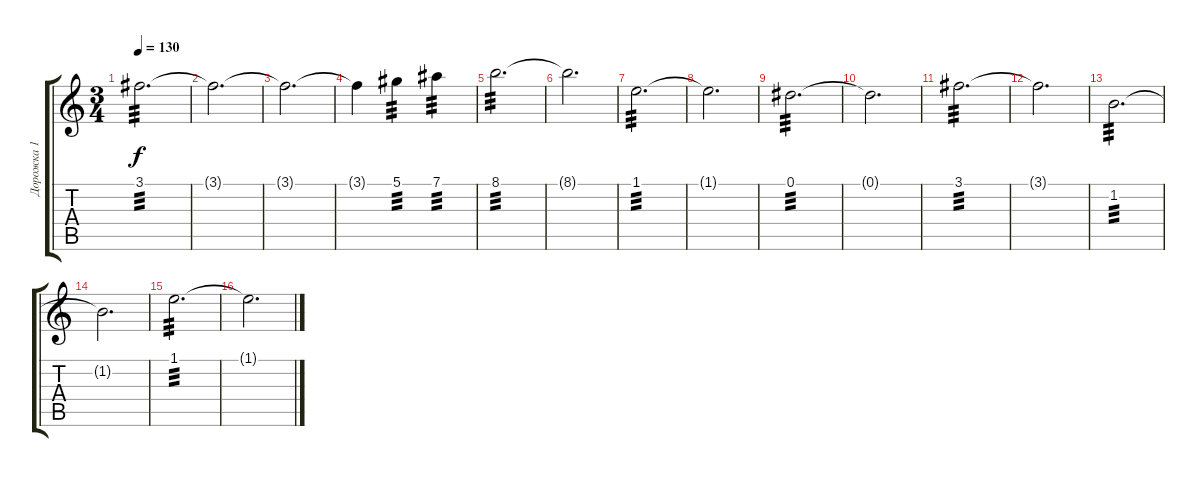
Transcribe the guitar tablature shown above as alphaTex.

\track ("Дорожка 1" "Дорожка 1") {instrument distortionguitar}
\staff {score tabs}
\tuning (Eb4 Bb3 Gb3 Db3 Ab2 Db2) {hide}
\ts (3 4)
\tempo 130
\clef g2
\ks c
3.1.2{d tp 3 dy f} |
3.1{t}.2{d} |
3.1{t}.2{d} |
3.1{t}.4 5.1.4{tp 3} 7.1.4{tp 3} |
8.1.2{d tp 3 volume 9} |
8.1{t}.2{d} |
1.1.2{d tp 3} |
1.1{t}.2{d} |
0.1.2{d tp 3} |
0.1{t}.2{d} |
3.1.2{d tp 3} |
3.1{t}.2{d} |
1.2.2{d tp 3} |
1.2{t}.2{d} |
1.1.2{d tp 3} |
1.1{t}.2{d}
